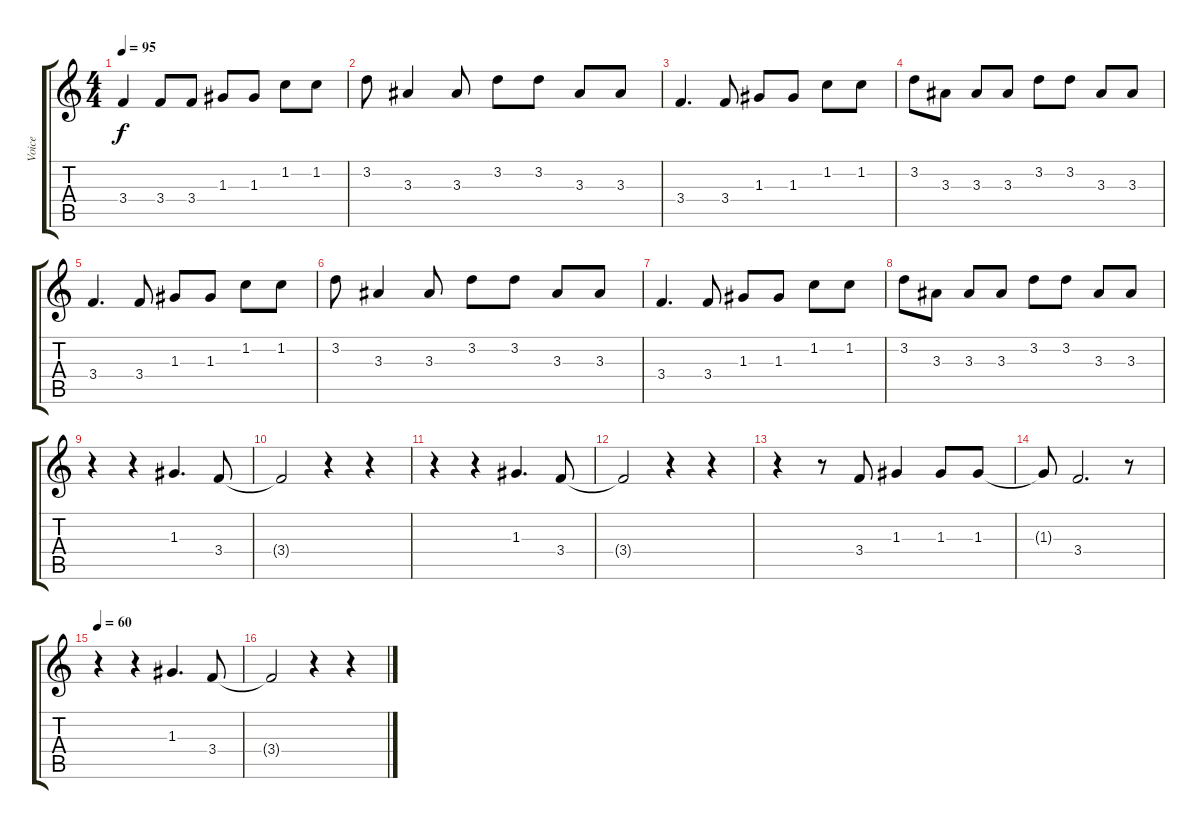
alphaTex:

\track ("Voice" "Voice") {instrument overdrivenguitar}
\staff {score tabs}
\tuning (E4 B3 G3 D3 A2 E2) {hide}
\ts (4 4)
\tempo 95
\clef g2
\ks c
3.4{t}.4{dy f} 3.4.8 3.4.8 1.3.8 1.3.8 1.2.8 1.2.8 |
3.2.8 3.3.4 3.3.8 3.2.8 3.2.8 3.3.8 3.3.8 |
3.4.4{d} 3.4.8 1.3.8 1.3.8 1.2.8 1.2.8 |
3.2.8 3.3.8 3.3.8 3.3.8 3.2.8 3.2.8 3.3.8 3.3.8 |
3.4.4{d} 3.4.8 1.3.8 1.3.8 1.2.8 1.2.8 |
3.2.8 3.3.4 3.3.8 3.2.8 3.2.8 3.3.8 3.3.8 |
3.4.4{d} 3.4.8 1.3.8 1.3.8 1.2.8 1.2.8 |
3.2.8 3.3.8 3.3.8 3.3.8 3.2.8 3.2.8 3.3.8 3.3.8 |
r.4 r.4 1.3.4{d} 3.4.8 |
3.4{t}.2 r.4 r.4 |
r.4 r.4 1.3.4{d} 3.4.8 |
3.4{t}.2 r.4 r.4 |
r.4 r.8 3.4.8 1.3.4 1.3.8 1.3.8 |
1.3{t}.8 3.4.2{d} r.8 |
\tempo 60
r.4 r.4 1.3.4{d} 3.4.8 |
3.4{t}.2 r.4 r.4
